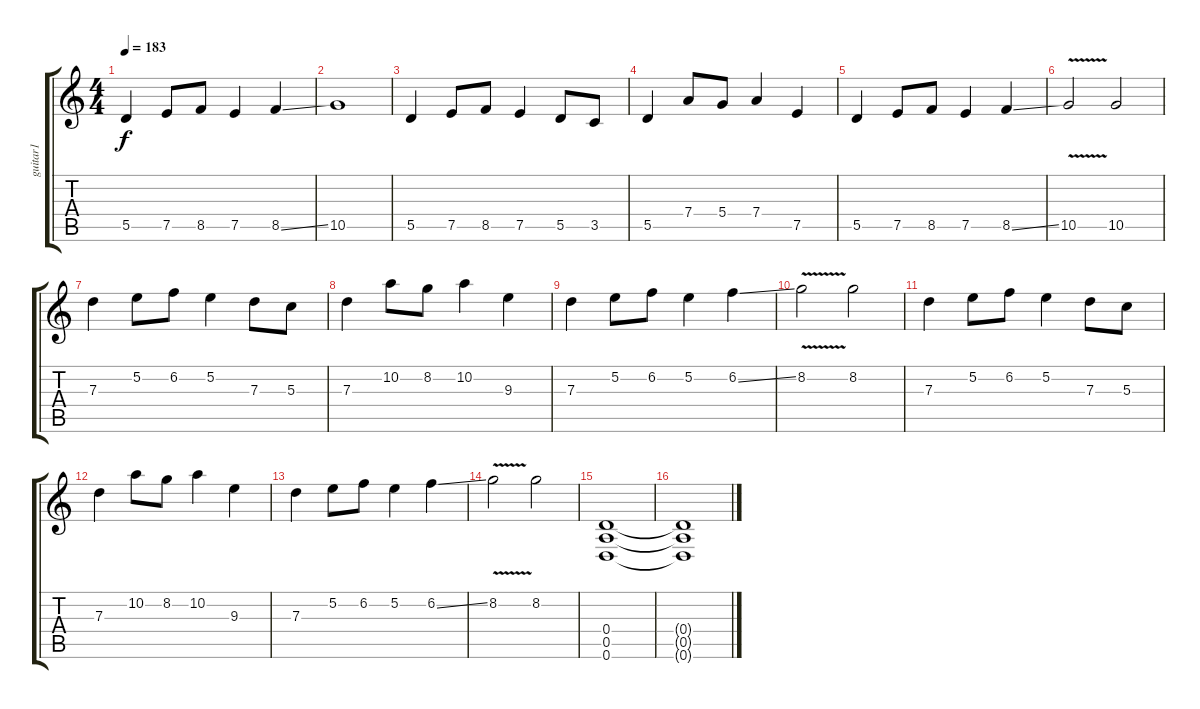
\track ("guitar1" "guitar1") {instrument distortionguitar}
\staff {score tabs}
\tuning (E4 B3 G3 D3 A2 D2) {hide}
\ts (4 4)
\tempo 183
\clef g2
\ks c
5.5.4{dy f} 7.5.8 8.5.8 7.5.4 8.5{ss}.4 |
10.5.1 |
5.5.4 7.5.8 8.5.8 7.5.4 5.5.8 3.5.8 |
5.5.4 7.4.8 5.4.8 7.4.4 7.5.4 |
5.5.4 7.5.8 8.5.8 7.5.4 8.5{ss}.4 |
10.5{v}.2 10.5.2 |
7.3.4 5.2.8 6.2.8 5.2.4 7.3.8 5.3.8 |
7.3.4 10.2.8 8.2.8 10.2.4 9.3.4 |
7.3.4 5.2.8 6.2.8 5.2.4 6.2{ss}.4 |
8.2{v}.2 8.2.2 |
7.3.4 5.2.8 6.2.8 5.2.4 7.3.8 5.3.8 |
7.3.4 10.2.8 8.2.8 10.2.4 9.3.4 |
7.3.4 5.2.8 6.2.8 5.2.4 6.2{ss}.4 |
8.2{v}.2 8.2.2 |
(0.4 0.5 0.6).1 |
(0.4{t} 0.5{t} 0.6{t}).1
